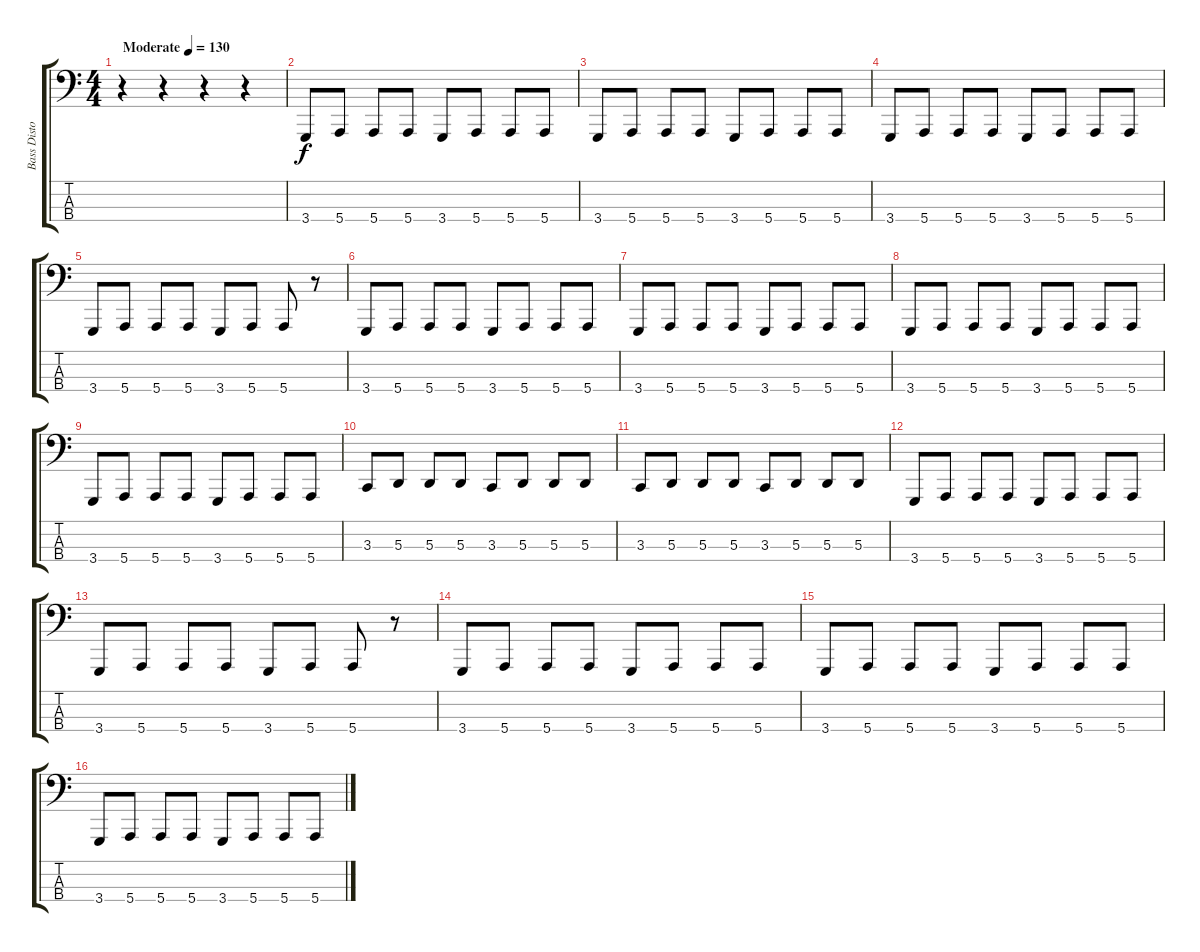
\track ("Bass Distortion" "Bass Disto") {instrument lead8bassandlead}
\staff {score tabs}
\tuning (G2 D2 A1 E1) {hide}
\ts (4 4)
\tempo (130 "Moderate")
\clef f4
\ks c
r.4{dy f instrument lead8bassandlead} r.4 r.4 r.4 |
3.4.8 5.4.8 5.4.8 5.4.8 3.4.8 5.4.8 5.4.8 5.4.8 |
3.4.8 5.4.8 5.4.8 5.4.8 3.4.8 5.4.8 5.4.8 5.4.8 |
3.4.8 5.4.8 5.4.8 5.4.8 3.4.8 5.4.8 5.4.8 5.4.8 |
3.4.8 5.4.8 5.4.8 5.4.8 3.4.8 5.4.8 5.4.8 r.8 |
3.4.8 5.4.8 5.4.8 5.4.8 3.4.8 5.4.8 5.4.8 5.4.8 |
3.4.8 5.4.8 5.4.8 5.4.8 3.4.8 5.4.8 5.4.8 5.4.8 |
3.4.8 5.4.8 5.4.8 5.4.8 3.4.8 5.4.8 5.4.8 5.4.8 |
3.4.8 5.4.8 5.4.8 5.4.8 3.4.8 5.4.8 5.4.8 5.4.8 |
3.3.8 5.3.8 5.3.8 5.3.8 3.3.8 5.3.8 5.3.8 5.3.8 |
3.3.8 5.3.8 5.3.8 5.3.8 3.3.8 5.3.8 5.3.8 5.3.8 |
3.4.8 5.4.8 5.4.8 5.4.8 3.4.8 5.4.8 5.4.8 5.4.8 |
3.4.8 5.4.8 5.4.8 5.4.8 3.4.8 5.4.8 5.4.8 r.8 |
3.4.8 5.4.8 5.4.8 5.4.8 3.4.8 5.4.8 5.4.8 5.4.8 |
3.4.8 5.4.8 5.4.8 5.4.8 3.4.8 5.4.8 5.4.8 5.4.8 |
3.4.8 5.4.8 5.4.8 5.4.8 3.4.8 5.4.8 5.4.8 5.4.8
